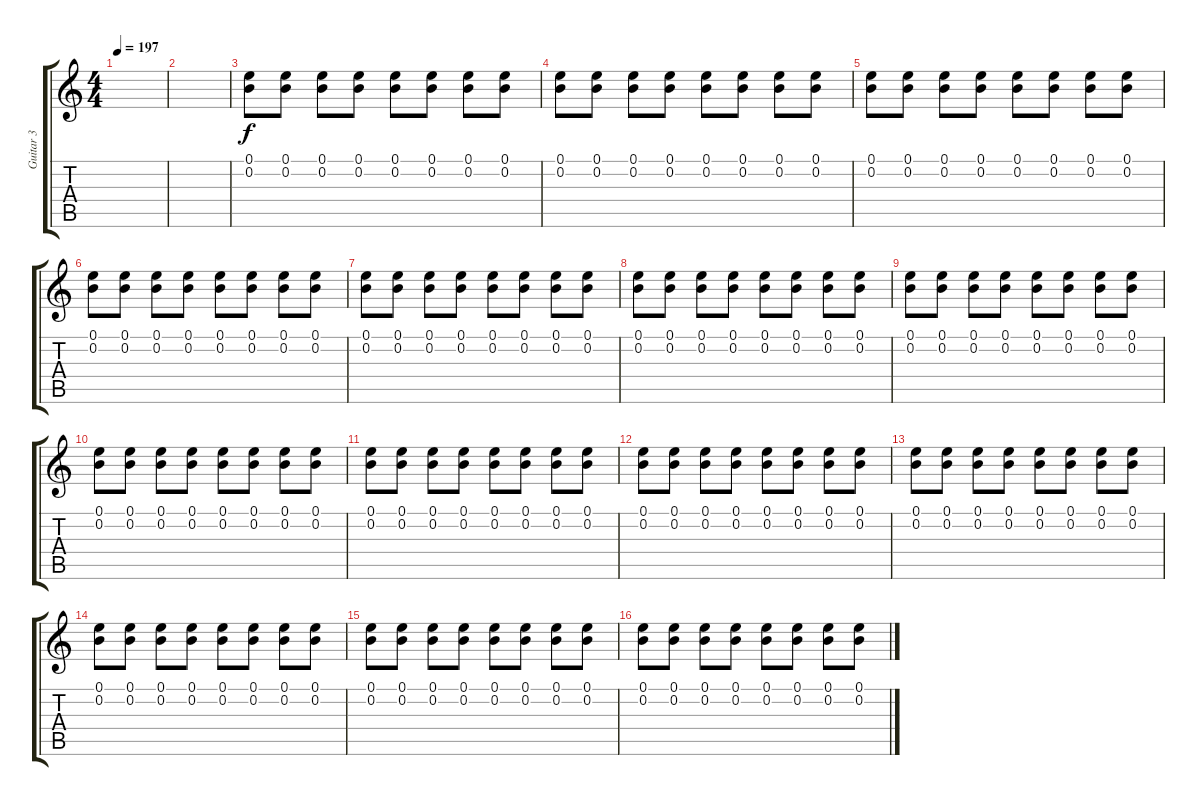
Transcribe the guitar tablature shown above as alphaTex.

\track ("Guitar 3" "Guitar 3") {instrument overdrivenguitar}
\staff {score tabs}
\tuning (E4 B3 G3 D3 A2 E2) {hide}
\ts (4 4)
\tempo 197
\clef g2
\ks c
|
|
(0.1 0.2).8{dy f} (0.1 0.2).8 (0.1 0.2).8 (0.1 0.2).8 (0.1 0.2).8 (0.1 0.2).8 (0.1 0.2).8 (0.1 0.2).8 |
(0.1 0.2).8 (0.1 0.2).8 (0.1 0.2).8 (0.1 0.2).8 (0.1 0.2).8 (0.1 0.2).8 (0.1 0.2).8 (0.1 0.2).8 |
(0.1 0.2).8 (0.1 0.2).8 (0.1 0.2).8 (0.1 0.2).8 (0.1 0.2).8 (0.1 0.2).8 (0.1 0.2).8 (0.1 0.2).8 |
(0.1 0.2).8 (0.1 0.2).8 (0.1 0.2).8 (0.1 0.2).8 (0.1 0.2).8 (0.1 0.2).8 (0.1 0.2).8 (0.1 0.2).8 |
(0.1 0.2).8 (0.1 0.2).8 (0.1 0.2).8 (0.1 0.2).8 (0.1 0.2).8 (0.1 0.2).8 (0.1 0.2).8 (0.1 0.2).8 |
(0.1 0.2).8 (0.1 0.2).8 (0.1 0.2).8 (0.1 0.2).8 (0.1 0.2).8 (0.1 0.2).8 (0.1 0.2).8 (0.1 0.2).8 |
(0.1 0.2).8 (0.1 0.2).8 (0.1 0.2).8 (0.1 0.2).8 (0.1 0.2).8 (0.1 0.2).8 (0.1 0.2).8 (0.1 0.2).8 |
(0.1 0.2).8 (0.1 0.2).8 (0.1 0.2).8 (0.1 0.2).8 (0.1 0.2).8 (0.1 0.2).8 (0.1 0.2).8 (0.1 0.2).8 |
(0.1 0.2).8 (0.1 0.2).8 (0.1 0.2).8 (0.1 0.2).8 (0.1 0.2).8 (0.1 0.2).8 (0.1 0.2).8 (0.1 0.2).8 |
(0.1 0.2).8 (0.1 0.2).8 (0.1 0.2).8 (0.1 0.2).8 (0.1 0.2).8 (0.1 0.2).8 (0.1 0.2).8 (0.1 0.2).8 |
(0.1 0.2).8 (0.1 0.2).8 (0.1 0.2).8 (0.1 0.2).8 (0.1 0.2).8 (0.1 0.2).8 (0.1 0.2).8 (0.1 0.2).8 |
(0.1 0.2).8 (0.1 0.2).8 (0.1 0.2).8 (0.1 0.2).8 (0.1 0.2).8 (0.1 0.2).8 (0.1 0.2).8 (0.1 0.2).8 |
(0.1 0.2).8 (0.1 0.2).8 (0.1 0.2).8 (0.1 0.2).8 (0.1 0.2).8 (0.1 0.2).8 (0.1 0.2).8 (0.1 0.2).8 |
(0.1 0.2).8 (0.1 0.2).8 (0.1 0.2).8 (0.1 0.2).8 (0.1 0.2).8 (0.1 0.2).8 (0.1 0.2).8 (0.1 0.2).8
